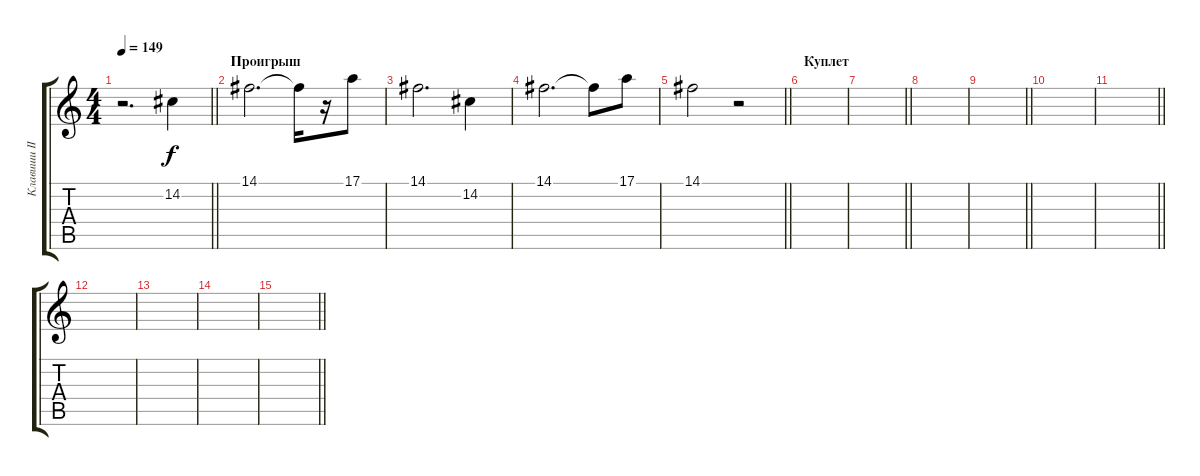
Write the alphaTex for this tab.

\track ("Клавиши III" "Клавиши II") {instrument trombone}
\staff {score tabs}
\tuning (E4 B3 G3 D3 A2 E2) {hide}
\ts (4 4)
\tempo 149
\clef g2
\barLineRight lightlight
\ks c
r.2{d dy f} 14.2.4 |
\section ("" "Проигрыш")
14.1.2{d} 14.1{t}.16 r.16 17.1.8 |
14.1.2{d} 14.2.4 |
14.1.2{d} 14.1{t}.8 17.1.8 |
\barLineRight lightlight
14.1.2 r.2 |
\section ("" "Куплет")
|
\barLineRight lightlight
|
|
\barLineRight lightlight
|
|
\barLineRight lightlight
|
|
|
|
\barLineRight lightlight
